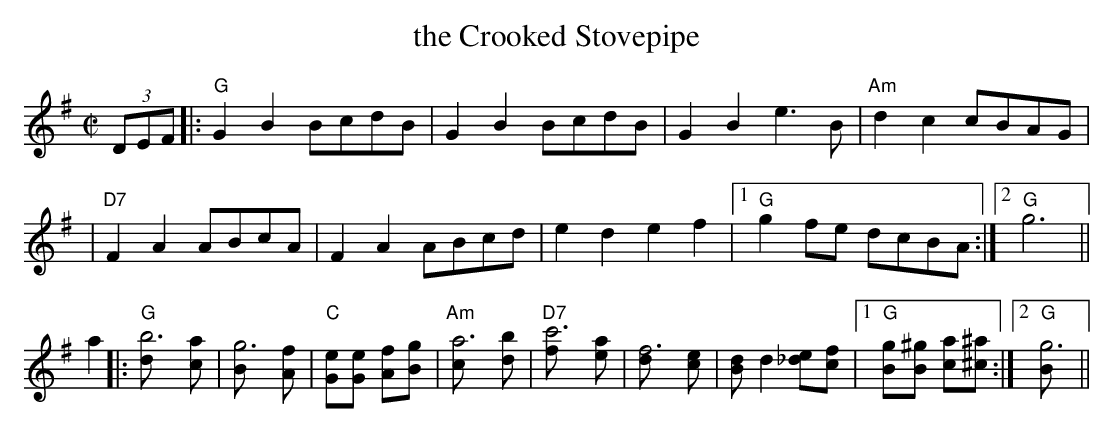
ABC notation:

X:1
T: the Crooked Stovepipe
M: C|
L: 1/8
K: G
 (3DEF \
|: "G"G2B2 BcdB | G2B2 BcdB | G2B2 e3B  | "Am"d2c2 cBAG |
| "D7"F2A2 ABcA | F2A2 ABcd | e2d2 e2f2 |1 "G"g2fe dcBA :|2 "G"g6 ||
 a2 \
|: "G"[b6d] [a2c] | [g6B] [f2A] | "C"[e2G][e2G] [f2A][g2B] | "Am"[a6c] [b2d] \
| "D7"[c'6f] [a2e] | [f6d] [e2c] | [d2B]d2 [e2_d][f2c] |1 "G"[g2B][^g2B] [a2c][^a2^c] :|2 "G"[g6B] ||
